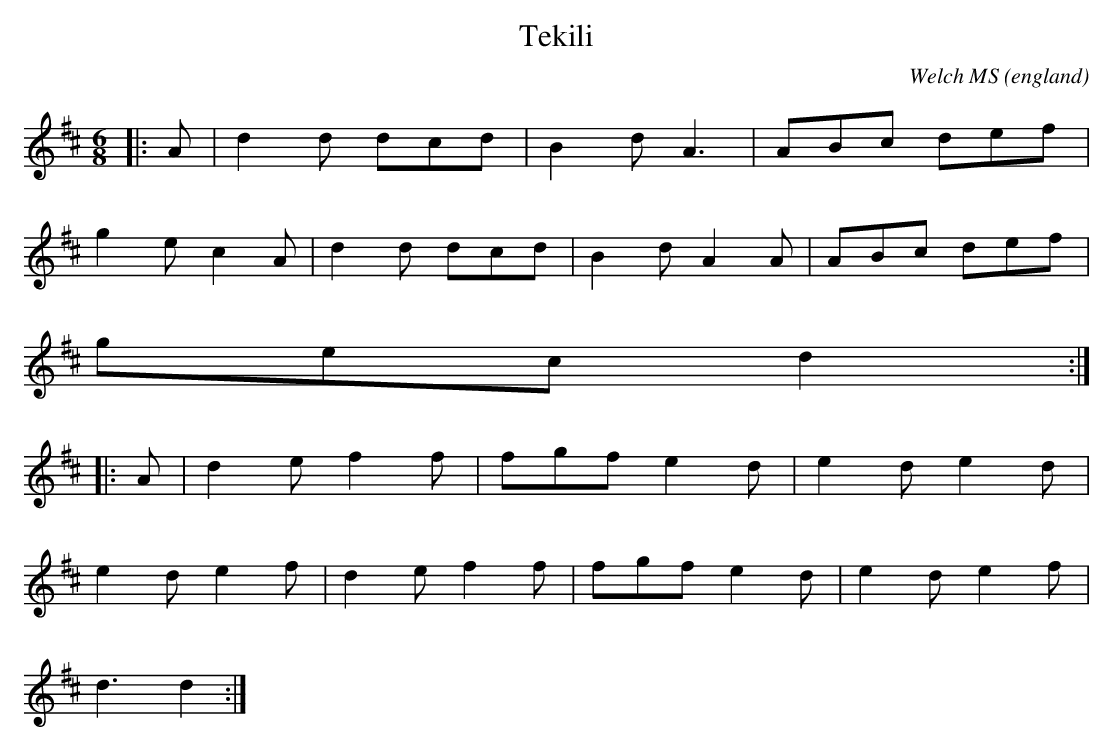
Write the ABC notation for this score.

X:1
T:Tekili
O:england
C:Welch MS
M:6/8
L:1/8
K:D
|:A|d2d dcd|B2d A3|ABc def|
g2e c2A|d2d dcd|B2d A2A|ABc def|
gec d2:|
|:A|d2e f2f|fgf e2d|e2d e2d|
e2d e2f|d2e f2f|fgf e2d|e2d e2f|
d3d2:|
